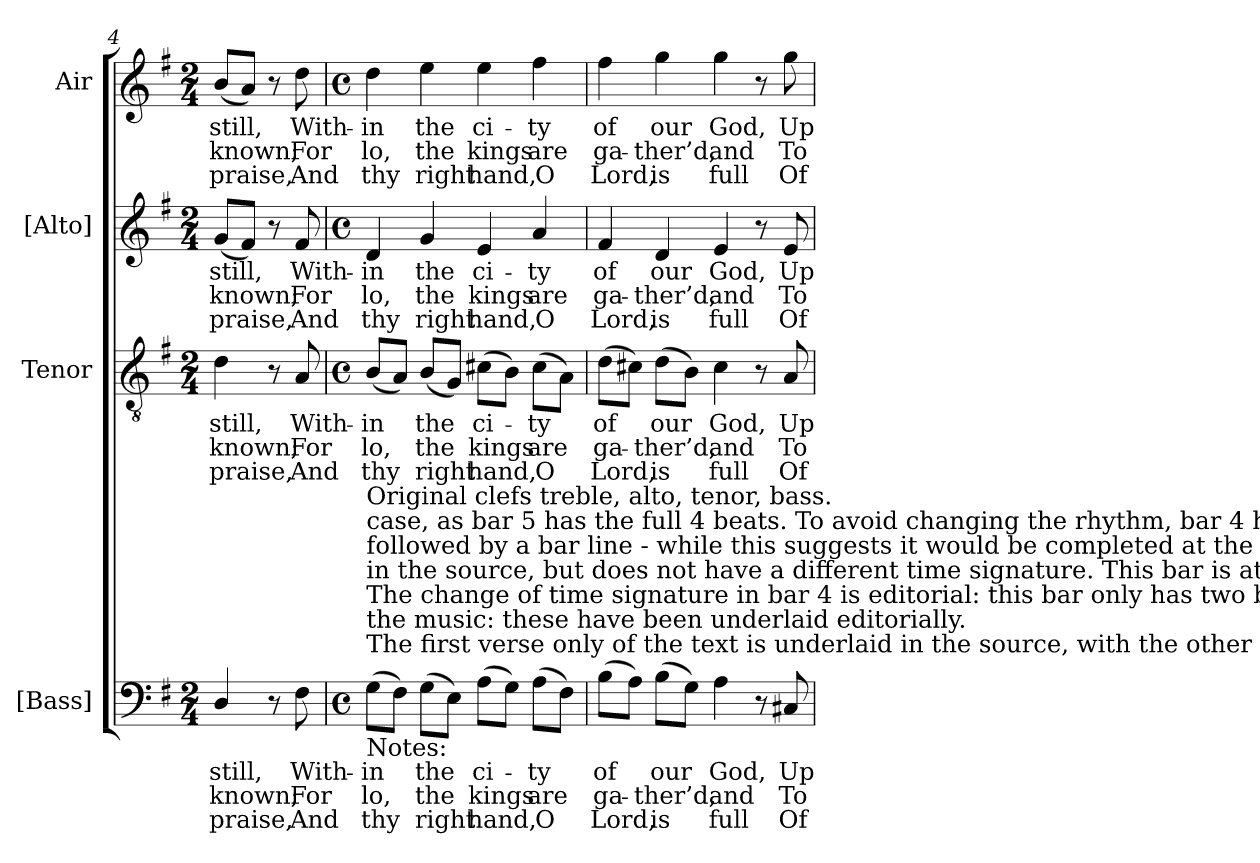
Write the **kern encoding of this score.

**kern	**text	**text	**text	**kern	**text	**text	**text	**kern	**text	**text	**text	**kern	**text	**text	**text
*part4	*part4	*part4	*part4	*part3	*part3	*part3	*part3	*part2	*part2	*part2	*part2	*part1	*part1	*part1	*part1
*staff4	*staff4	*staff4	*staff4	*staff3	*staff3	*staff3	*staff3	*staff2	*staff2	*staff2	*staff2	*staff1	*staff1	*staff1	*staff1
*I"[Bass]	*	*	*	*I"Tenor	*	*	*	*I"[Alto]	*	*	*	*I"Air	*	*	*
*I'B.	*	*	*	*I'T.	*	*	*	*I'A.	*	*	*	*	*	*	*
*clefF4	*	*	*	*clefGv2	*	*	*	*clefG2	*	*	*	*clefG2	*	*	*
*	*	*	*	*ITrd7c12	*	*	*	*	*	*	*	*	*	*	*
*k[f#]	*	*	*	*k[f#]	*	*	*	*k[f#]	*	*	*	*k[f#]	*	*	*
*G:	*	*	*	*G:	*	*	*	*G:	*	*	*	*G:	*	*	*
*M2/4	*	*	*	*M2/4	*	*	*	*M2/4	*	*	*	*M2/4	*	*	*
=4	=4	=4	=4	=4	=4	=4	=4	=4	=4	=4	=4	=4	=4	=4	=4
!	!LO:LY:b:color=#000000	!LO:LY:b:color=#000000	!LO:LY:b:color=#000000	!	!	!	!	!	!	!	!	!	!	!	!
!	!	!	!	!	!LO:LY:b:color=#000000	!LO:LY:b:color=#000000	!LO:LY:b:color=#000000	!	!	!	!	!	!	!	!
!	!	!	!	!	!	!	!	!	!LO:LY:b:color=#000000	!LO:LY:b:color=#000000	!LO:LY:b:color=#000000	!	!	!	!
!	!	!	!	!	!	!	!	!	!	!	!	!	!LO:LY:b:color=#000000	!LO:LY:b:color=#000000	!LO:LY:b:color=#000000
4Di/	still,	known;	praise,	4Di\	still,	known;	praise,	(8gi/L	still,	known;	praise,	(8bi/L	still,	known;	praise,
.	.	.	.	.	.	.	.	8f#i/J)	.	.	.	8ai/J)	.	.	.
8r	.	.	.	8r	.	.	.	8r	.	.	.	8r	.	.	.
!	!LO:LY:b:color=#000000	!LO:LY:b:color=#000000	!LO:LY:b:color=#000000	!	!	!	!	!	!	!	!	!	!	!	!
!	!	!	!	!	!LO:LY:b:color=#000000	!LO:LY:b:color=#000000	!LO:LY:b:color=#000000	!	!	!	!	!	!	!	!
!	!	!	!	!	!	!	!	!	!LO:LY:b:color=#000000	!LO:LY:b:color=#000000	!LO:LY:b:color=#000000	!	!	!	!
!	!	!	!	!	!	!	!	!	!	!	!	!	!LO:LY:b:color=#000000	!LO:LY:b:color=#000000	!LO:LY:b:color=#000000
8F#i\	With-	For	And	8AAi/	With-	For	And	8f#i/	With-	For	And	8ddi\	With-	For	And
!!LO:LB:g=z
=5	=5	=5	=5	=5	=5	=5	=5	=5	=5	=5	=5	=5	=5	=5	=5
*M4/4	*	*	*	*M4/4	*	*	*	*M4/4	*	*	*	*M4/4	*	*	*
*met(c)	*	*	*	*met(c)	*	*	*	*met(c)	*	*	*	*met(c)	*	*	*
!	!LO:LY:b:color=#000000	!LO:LY:b:color=#000000	!LO:LY:b:color=#000000	!	!	!	!	!	!	!	!	!	!	!	!
!	!	!	!	!	!LO:LY:b:color=#000000	!LO:LY:b:color=#000000	!LO:LY:b:color=#000000	!	!	!	!	!	!	!	!
!	!	!	!	!	!	!	!	!	!LO:LY:b:color=#000000	!LO:LY:b:color=#000000	!LO:LY:b:color=#000000	!	!	!	!
!LO:TX:b:t=Notes&colon;	!	!	!	!	!	!	!	!	!	!	!	!	!	!	!
!LO:TX:t=The first verse only of the text is underlaid in the source, with the other two verses given here printed after	!	!	!	!	!	!	!	!	!	!	!	!	!	!	!
!LO:TX:t=the music&colon; these have been underlaid editorially.	!	!	!	!	!	!	!	!	!	!	!	!	!	!	!
!LO:TX:t=The change of time signature in bar 4 is editorial&colon; this bar only has two beats (with music as given here)	!	!	!	!	!	!	!	!	!	!	!	!	!	!	!
!LO:TX:t=in the source, but does not have a different time signature. This bar is at the end of the first system, and is not	!	!	!	!	!	!	!	!	!	!	!	!	!	!	!
!LO:TX:t=followed by a bar line - while this suggests it would be completed at the start of the next system, this is not the	!	!	!	!	!	!	!	!	!	!	!	!	!	!	!
!LO:TX:t=case, as bar 5 has the full 4 beats. To avoid changing the rhythm, bar 4 has therefore been marked as 2/4.	!	!	!	!	!	!	!	!	!	!	!	!	!	!	!
!LO:TX:t=Original clefs treble, alto, tenor, bass.	!	!	!	!	!	!	!	!	!	!	!	!	!	!	!
!	!	!	!	!	!	!	!	!	!	!	!	!	!LO:LY:b:color=#000000	!LO:LY:b:color=#000000	!LO:LY:b:color=#000000
(8Gi\L	-in	lo,	thy	(8BBi/L	-in	lo,	thy	4di/	-in	lo,	thy	4ddi\	-in	lo,	thy
8F#i\J)	.	.	.	8AAi/J)	.	.	.	.	.	.	.	.	.	.	.
!	!LO:LY:b:color=#000000	!LO:LY:b:color=#000000	!LO:LY:b:color=#000000	!	!	!	!	!	!	!	!	!	!	!	!
!	!	!	!	!	!LO:LY:b:color=#000000	!LO:LY:b:color=#000000	!LO:LY:b:color=#000000	!	!	!	!	!	!	!	!
!	!	!	!	!	!	!	!	!	!LO:LY:b:color=#000000	!LO:LY:b:color=#000000	!LO:LY:b:color=#000000	!	!	!	!
!	!	!	!	!	!	!	!	!	!	!	!	!	!LO:LY:b:color=#000000	!LO:LY:b:color=#000000	!LO:LY:b:color=#000000
(8Gi\L	the	the	right	(8BBi/L	the	the	right	4gi/	the	the	right	4eei\	the	the	right
8Ei\J)	.	.	.	8GGi/J)	.	.	.	.	.	.	.	.	.	.	.
!	!LO:LY:b:color=#000000	!LO:LY:b:color=#000000	!LO:LY:b:color=#000000	!	!	!	!	!	!	!	!	!	!	!	!
!	!	!	!	!	!LO:LY:b:color=#000000	!LO:LY:b:color=#000000	!LO:LY:b:color=#000000	!	!	!	!	!	!	!	!
!	!	!	!	!	!	!	!	!	!LO:LY:b:color=#000000	!LO:LY:b:color=#000000	!LO:LY:b:color=#000000	!	!	!	!
!	!	!	!	!	!	!	!	!	!	!	!	!	!LO:LY:b:color=#000000	!LO:LY:b:color=#000000	!LO:LY:b:color=#000000
(8Ai\L	ci-	kings	hand,	(8C#Xi\L	ci-	kings	hand,	4ei/	ci-	kings	hand,	4eei\	ci-	kings	hand,
8Gi\J)	.	.	.	8BBi\J)	.	.	.	.	.	.	.	.	.	.	.
!	!LO:LY:b:color=#000000	!LO:LY:b:color=#000000	!LO:LY:b:color=#000000	!	!	!	!	!	!	!	!	!	!	!	!
!	!	!	!	!	!LO:LY:b:color=#000000	!LO:LY:b:color=#000000	!LO:LY:b:color=#000000	!	!	!	!	!	!	!	!
!	!	!	!	!	!	!	!	!	!LO:LY:b:color=#000000	!LO:LY:b:color=#000000	!LO:LY:b:color=#000000	!	!	!	!
!	!	!	!	!	!	!	!	!	!	!	!	!	!LO:LY:b:color=#000000	!LO:LY:b:color=#000000	!LO:LY:b:color=#000000
(8Ai\L	-ty	are	O	(8C#i\L	-ty	are	O	4ai/	-ty	are	O	4ff#i\	-ty	are	O
8F#i\J)	.	.	.	8AAi\J)	.	.	.	.	.	.	.	.	.	.	.
=6	=6	=6	=6	=6	=6	=6	=6	=6	=6	=6	=6	=6	=6	=6	=6
!	!LO:LY:b:color=#000000	!LO:LY:b:color=#000000	!LO:LY:b:color=#000000	!	!	!	!	!	!	!	!	!	!	!	!
!	!	!	!	!	!LO:LY:b:color=#000000	!LO:LY:b:color=#000000	!LO:LY:b:color=#000000	!	!	!	!	!	!	!	!
!	!	!	!	!	!	!	!	!	!LO:LY:b:color=#000000	!LO:LY:b:color=#000000	!LO:LY:b:color=#000000	!	!	!	!
!	!	!	!	!	!	!	!	!	!	!	!	!	!LO:LY:b:color=#000000	!LO:LY:b:color=#000000	!LO:LY:b:color=#000000
(8Bi\L	of	ga-	Lord,	(8Di\L	of	ga-	Lord,	4f#i/	of	ga-	Lord,	4ff#i\	of	ga-	Lord,
8Ai\J)	.	.	.	8C#Xi\J)	.	.	.	.	.	.	.	.	.	.	.
!	!LO:LY:b:color=#000000	!LO:LY:b:color=#000000	!LO:LY:b:color=#000000	!	!	!	!	!	!	!	!	!	!	!	!
!	!	!	!	!	!LO:LY:b:color=#000000	!LO:LY:b:color=#000000	!LO:LY:b:color=#000000	!	!	!	!	!	!	!	!
!	!	!	!	!	!	!	!	!	!LO:LY:b:color=#000000	!LO:LY:b:color=#000000	!LO:LY:b:color=#000000	!	!	!	!
!	!	!	!	!	!	!	!	!	!	!	!	!	!LO:LY:b:color=#000000	!LO:LY:b:color=#000000	!LO:LY:b:color=#000000
(8Bi\L	our	-ther’d,	is	(8Di\L	our	-ther’d,	is	4di/	our	-ther’d,	is	4ggi\	our	-ther’d,	is
8Gi\J)	.	.	.	8BBi\J)	.	.	.	.	.	.	.	.	.	.	.
!	!LO:LY:b:color=#000000	!LO:LY:b:color=#000000	!LO:LY:b:color=#000000	!	!	!	!	!	!	!	!	!	!	!	!
!	!	!	!	!	!LO:LY:b:color=#000000	!LO:LY:b:color=#000000	!LO:LY:b:color=#000000	!	!	!	!	!	!	!	!
!	!	!	!	!	!	!	!	!	!LO:LY:b:color=#000000	!LO:LY:b:color=#000000	!LO:LY:b:color=#000000	!	!	!	!
!	!	!	!	!	!	!	!	!	!	!	!	!	!LO:LY:b:color=#000000	!LO:LY:b:color=#000000	!LO:LY:b:color=#000000
4Ai\	God,	and	full	4C#i\	God,	and	full	4ei/	God,	and	full	4ggi\	God,	and	full
8r	.	.	.	8r	.	.	.	8r	.	.	.	8r	.	.	.
!	!LO:LY:b:color=#000000	!LO:LY:b:color=#000000	!LO:LY:b:color=#000000	!	!	!	!	!	!	!	!	!	!	!	!
!	!	!	!	!	!LO:LY:b:color=#000000	!LO:LY:b:color=#000000	!LO:LY:b:color=#000000	!	!	!	!	!	!	!	!
!	!	!	!	!	!	!	!	!	!LO:LY:b:color=#000000	!LO:LY:b:color=#000000	!LO:LY:b:color=#000000	!	!	!	!
!	!	!	!	!	!	!	!	!	!	!	!	!	!LO:LY:b:color=#000000	!LO:LY:b:color=#000000	!LO:LY:b:color=#000000
8C#Xi/	Up-	To-	Of	8AAi/	Up-	To-	Of	8ei/	Up-	To-	Of	8ggi\	Up-	To-	Of
=	=	=	=	=	=	=	=	=	=	=	=	=	=	=	=
*-	*-	*-	*-	*-	*-	*-	*-	*-	*-	*-	*-	*-	*-	*-	*-
